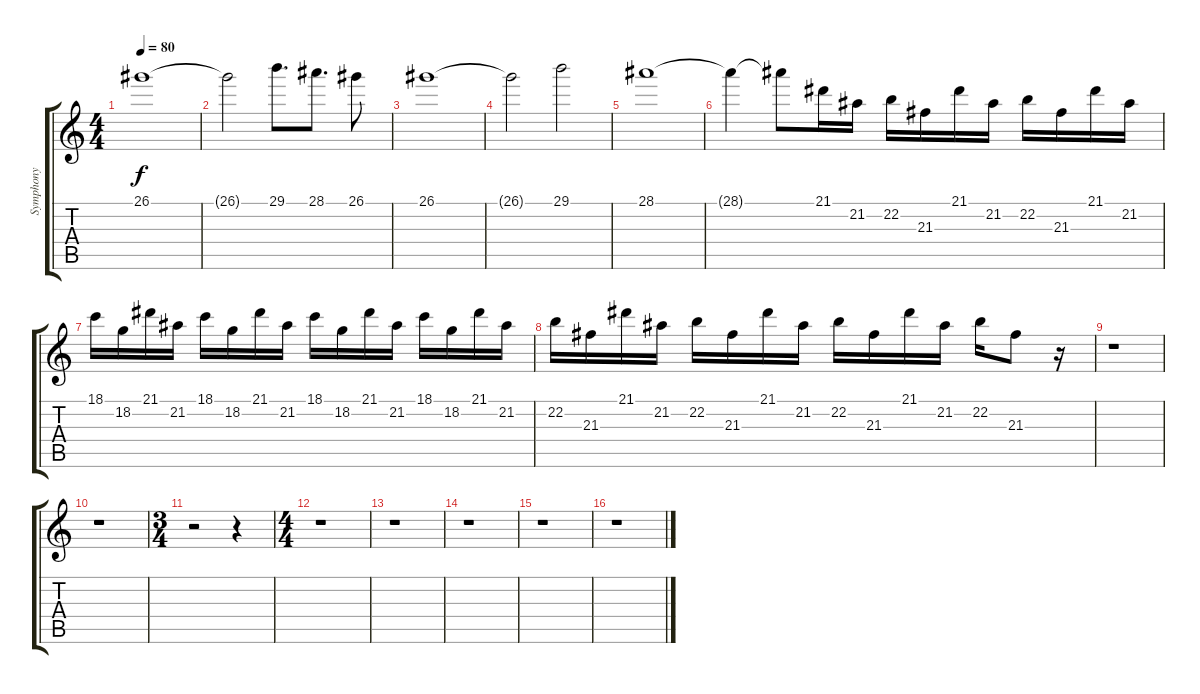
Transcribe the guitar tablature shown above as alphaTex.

\track ("Symphony" "Symphony") {instrument stringensemble2}
\staff {score tabs}
\tuning (Gb4 Db4 A3 E3 B2 Gb2) {hide}
\ts (4 4)
\tempo 80
\clef g2
\ks c
26.1.1{dy f} |
26.1{t}.2 29.1.8{d} 28.1.8{d} 26.1.8 |
26.1.1 |
26.1{t}.2 29.1.2 |
28.1.1 |
28.1{t}.4 28.1{t}.8 21.1.16{volume 11} 21.2.16{volume 16} 22.2.16 21.3.16 21.1.16 21.2.16 22.2.16 21.3.16 21.1.16 21.2.16 |
18.1.16 18.2.16 21.1.16 21.2.16 18.1.16 18.2.16 21.1.16 21.2.16 18.1.16 18.2.16 21.1.16 21.2.16 18.1.16 18.2.16 21.1.16 21.2.16 |
22.2.16 21.3.16 21.1.16 21.2.16 22.2.16 21.3.16 21.1.16 21.2.16 22.2.16 21.3.16 21.1.16 21.2.16 22.2.16 21.3.8 r.16 |
r.1 |
r.1 |
\ts (3 4)
r.2 r.4 |
\ts (4 4)
r.1 |
r.1 |
r.1 |
r.1 |
r.1
